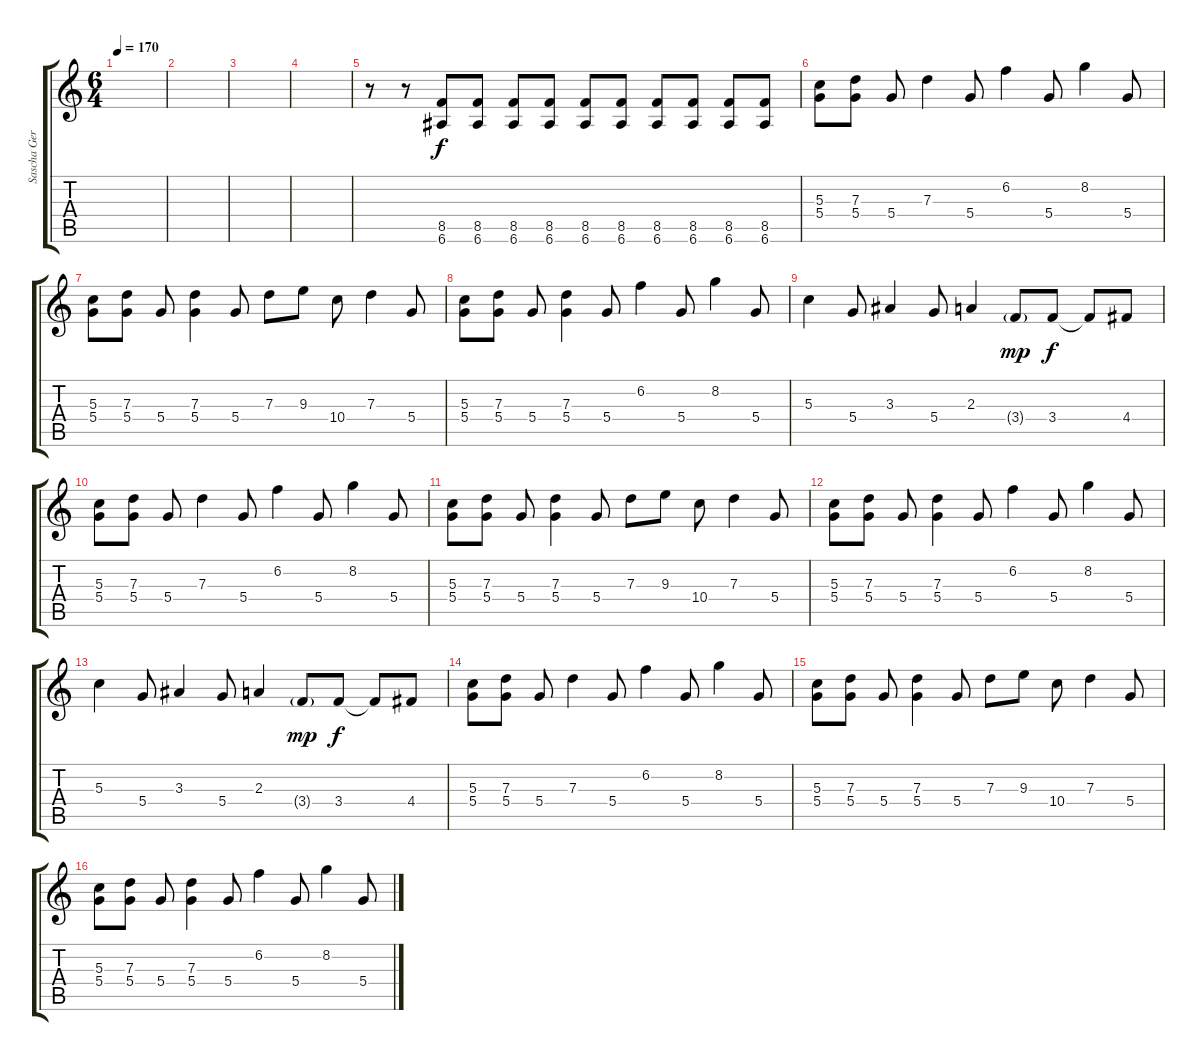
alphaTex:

\track ("Sascha Gerstner" "Sascha Ger") {instrument distortionguitar}
\staff {score tabs}
\tuning (E4 B3 G3 D3 A2 E2) {hide}
\ts (6 4)
\tempo 170
\clef g2
\ks c
|
|
|
|
r.8 r.8 (8.5 6.6).8 (8.5 6.6).8 (8.5 6.6).8 (8.5 6.6).8 (8.5 6.6).8 (8.5 6.6).8 (8.5 6.6).8 (8.5 6.6).8 (8.5 6.6).8 (8.5 6.6).8 |
(5.3 5.4).8{instrument electricguitarclean} (7.3 5.4).8 5.4.8 7.3.4 5.4.8 6.2.4 5.4.8 8.2.4 5.4.8 |
(5.3 5.4).8 (7.3 5.4).8 5.4.8 (7.3 5.4).4 5.4.8 7.3.8 9.3.8 10.4.8 7.3.4 5.4.8 |
(5.3 5.4).8 (7.3 5.4).8 5.4.8 (7.3 5.4).4 5.4.8 6.2.4 5.4.8 8.2.4 5.4.8 |
5.3.4 5.4.8 3.3.4 5.4.8 2.3.4 3.4{g}.8{dy mp} 3.4.8{dy f} 3.4{t}.8 4.4.8 |
(5.3 5.4).8{instrument electricguitarclean} (7.3 5.4).8 5.4.8 7.3.4 5.4.8 6.2.4 5.4.8 8.2.4 5.4.8 |
(5.3 5.4).8 (7.3 5.4).8 5.4.8 (7.3 5.4).4 5.4.8 7.3.8 9.3.8 10.4.8 7.3.4 5.4.8 |
(5.3 5.4).8 (7.3 5.4).8 5.4.8 (7.3 5.4).4 5.4.8 6.2.4 5.4.8 8.2.4 5.4.8 |
5.3.4 5.4.8 3.3.4 5.4.8 2.3.4 3.4{g}.8{dy mp} 3.4.8{dy f} 3.4{t}.8 4.4.8 |
(5.3 5.4).8{instrument electricguitarclean} (7.3 5.4).8 5.4.8 7.3.4 5.4.8 6.2.4 5.4.8 8.2.4 5.4.8 |
(5.3 5.4).8 (7.3 5.4).8 5.4.8 (7.3 5.4).4 5.4.8 7.3.8 9.3.8 10.4.8 7.3.4 5.4.8 |
(5.3 5.4).8 (7.3 5.4).8 5.4.8 (7.3 5.4).4 5.4.8 6.2.4 5.4.8 8.2.4 5.4.8
